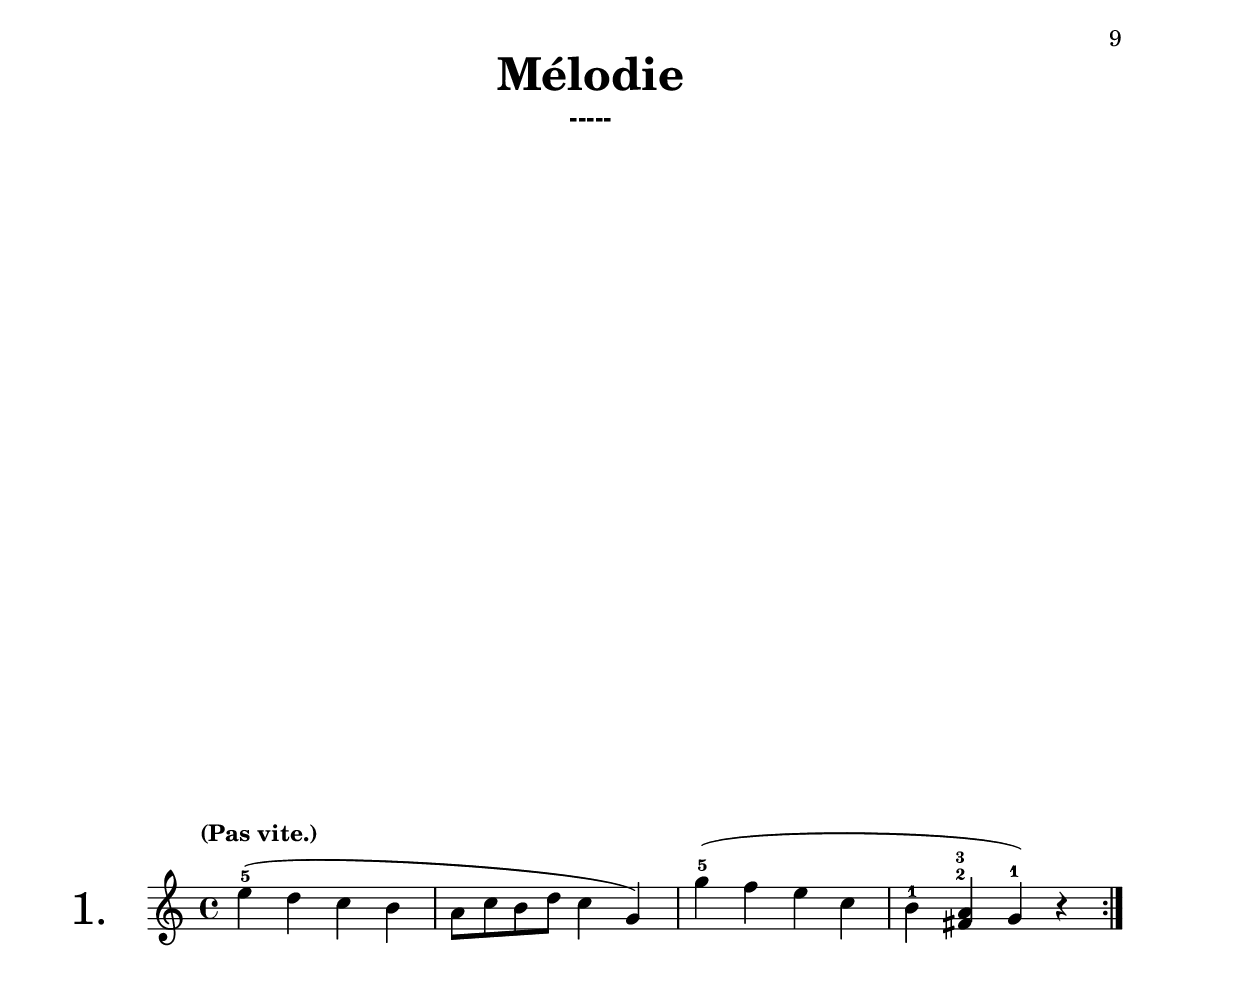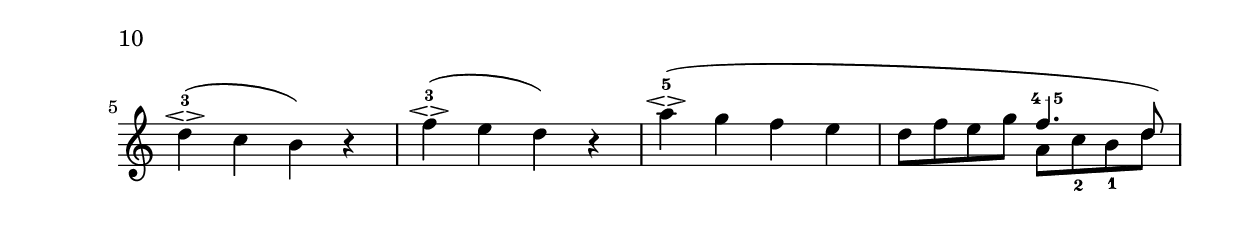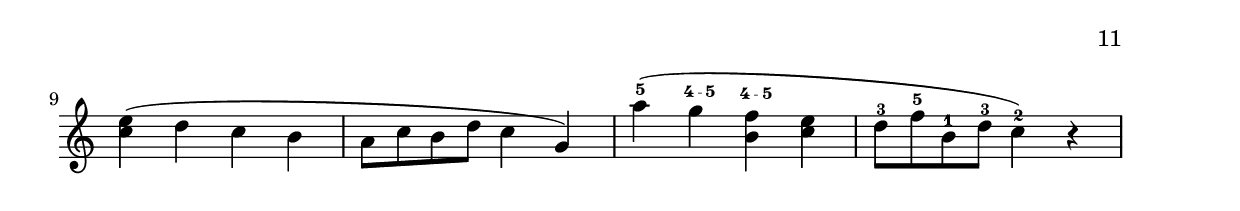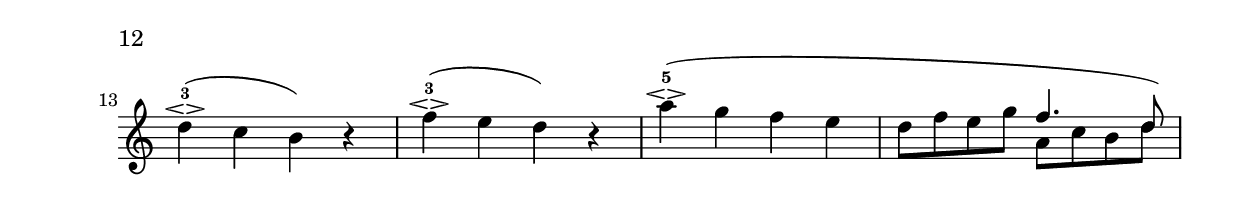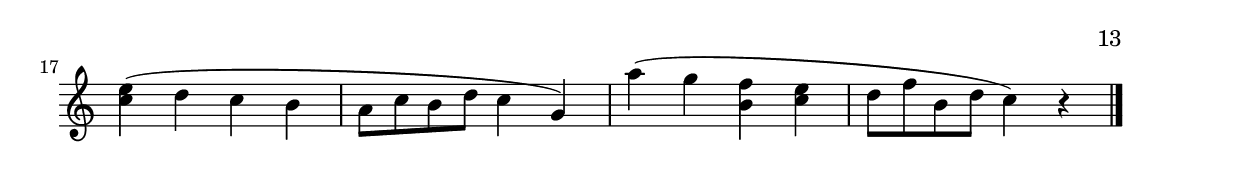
   \version "2.15.36"

 \book {

  \paper {
	two-sided = ##t
	print-all-headers = ##t

  } % fin de paper


  \markup { \vspace #1 } % une page vide


%%%%%%%%%%%%%%%%%%%%%%%%%%%%%%%%%%%%%%%%%%%%%%%%%%%%%%%%%%%
\pageBreak
  \markup { \vspace #1 }

 \tocItem \markup { Notes d'édition. }

%%%%%%%%%%%%%%%%%%%%%%% MACROS %%%%%%%%%%%%%%%%%%%%%%%%%%%%
#(define-markup-list-command (paragraph layout props args) (markup-list?)
#:properties ((par-indent 2))
(interpret-markup-list layout props
#{\markuplist \justified-lines { \hspace #par-indent $args } #}))
%%%%%%%%%%%%%%%%%%%%%%%%%%%%%%%%%%%%%%%%%%%%%%%%%%%%%%%%%%%


  \markuplist {
     \override-lines #'(baseline-skip . 3.5) {
         \column-lines  {

      \paragraph { \fontsize #5
     \line {Notes d'édition.}
      } % fin de paragraph

     \line { "" }

 \override-lines #'(par-indent . 12) \paragraph {
Les sources lilypond + midi intégrées dans le pdf sont au format tar.bz2. En cas de problème avec le désarchivage de ce format (sur Windows ou Mac), vous pourrez toujours trouver les mêmes sources au format zip à cette adresse:
\with-url #"http://superbonus.project.free.fr" \with-color #blue http://superbonus.project.free.fr 
      } % fin de paragraph

     \line { "" }

    } % fin de column-lines
   } % fin de override-lines #'(baseline-skip . 3.5)
  } % fin de markuplist


 \markup { \vspace #1.8 }
\score {
  \new PianoStaff <<
    \set PianoStaff.instrumentName = \markup{ \fontsize #6 {"1. "} \hspace #1.0 }
    \new Staff { 
      \relative c'' {
                      \override Score.Fingering #'avoid-slur = #'inside
                     \override Score.Fingering #'staff-padding = #'()
                     \override Score.Fingering #'add-stem-support = ##t

        \clef treble
        \key c \major
        \time 4/4
        \override Score.MetronomeMark #'extra-offset = #'(0.0 . 1.0)
        \tempo "(Pas vite.)"

        \override Rest #'staff-position = #0 
        \repeat volta 2 {
          e4-5( d c b |
          a8 c b d c4 \stemUp g) |
          \stemDown g'4-5( f e c |
          b4^1 \stemUp \once \override Fingering #'extra-offset = #'(-0.5 . -0.8) <fis^2 a^3> g^1) r4 |
        }
\break
        \stemDown d'4-3\espressivo( c b) r4 |
        f'4-3\espressivo( e d) r4 |
        a'4-5\espressivo( g f e |
        d8 f e g
        \voiceOne
        <<
          { \once \override TextScript #'extra-offset = #'(-0.5 . -3.5) f4.^\markup { \finger "4 - 5" } d8) | } 
          \context Voice="1" { \voiceTwo
                               a8 c_2 b_1 d
                               \oneVoice
          } >>
\break
        \stemDown <c e>4( d c b |
        a8 c b d c4 \stemUp g) |
        \stemDown a'-5( \once \override TextScript #'extra-offset = #'(-0.5 . -2.8) g^\markup { \finger "4 - 5" } \once \override TextScript #'extra-offset = #'(-0.5 . -3.0) <b, f'>^\markup { \finger "4 - 5" } <c e> |
        d8-3 f-5 b,-1 d-3 c4-2) r4 |
\pageBreak
        d4-3\espressivo( c b) r4  |
        f'4-3\espressivo( e d) r4 |
        a'4-5\espressivo( g f e |
        d8 f e g
        \voiceOne
        <<
          { f4. d8) | } 
          \context Voice="1" { \voiceTwo
                               a8 c b d
                               \oneVoice
          } >>
\break
        \stemDown <c e>4( d c b |
        a8 c b d c4 \stemUp g) |
        \stemDown a'4( g <b, f'> <c e> |
        d8 f b, d c4) r4 
        \bar "|." 
      }
    } % fin de Staff upper

  >>

  \header {
    title = \markup { \fontsize #2 "Mélodie" }
    subtitle = "-----"
    composer = ##f
    opus = ##f
  }

  \layout {

  }

} % fin de score


%\pageBreak
%  \markup { \vspace #1 }

 \tocItem \markup { Release Notes }
 
  \markuplist {
     \override-lines #'(baseline-skip . 3.5) {
         \column-lines  {

      \paragraph { \fontsize #5
     \line { Release Notes. }
      } % fin de paragraph

     \line { "" }

      \paragraph {
Sources lilypond + midi are included inside PDF in tar.bz2 format. In case of problems with the unpacking of this format (on Windows or Mac) you can always find the same sources in zip format at:

\with-url #"http://superbonus.project.free.fr" \with-color #blue http://superbonus.project.free.fr 
      } % fin de paragraph

     \line { "" }

    } % fin de column-lines
   } % fin de override-lines #'(baseline-skip . 3.5)
  } % fin de markuplist
%%%%%%%%%%%%%%%%%%%%%%%%%%%%%%%%%%%%%%%%%%%%%%%%%%%%%%%%%%%%%%%%%%%%%%%%%%%%%
  } % fin de book
